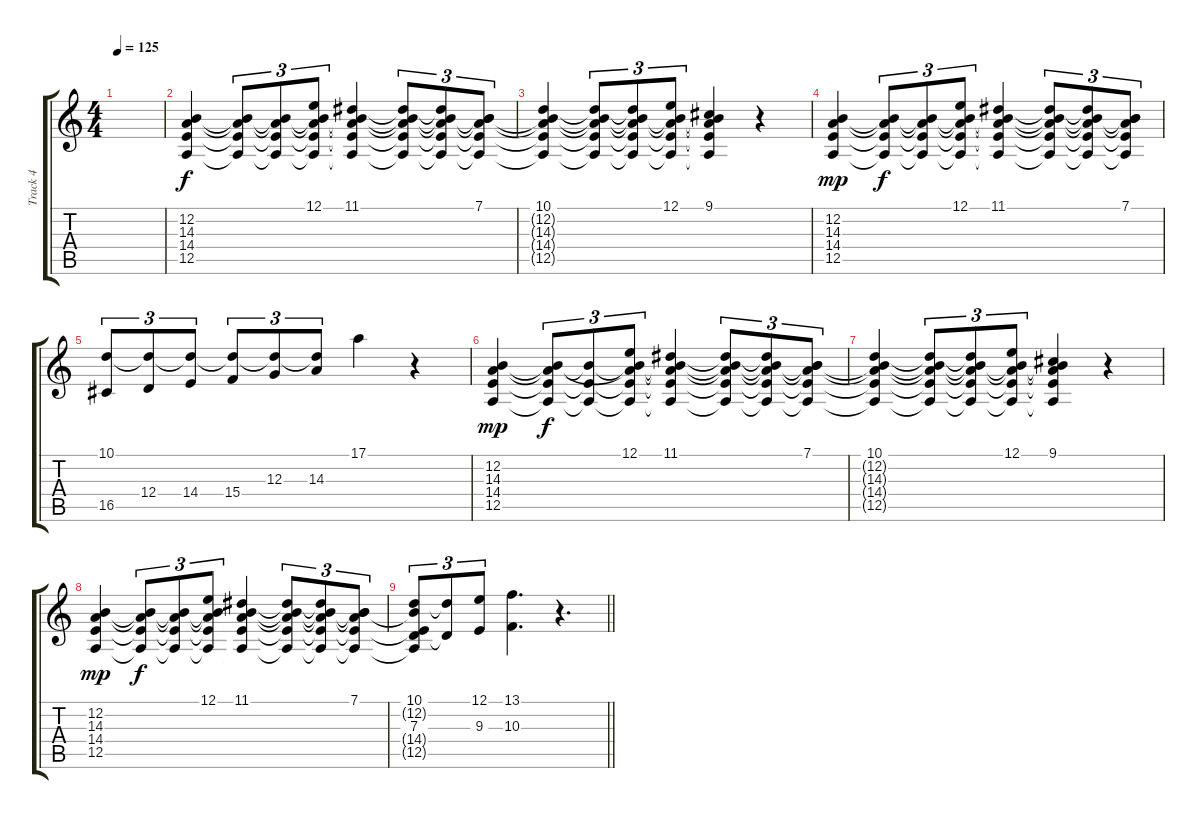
\track ("Track 4" "Track 4") {instrument stringensemble1}
\staff {score tabs}
\tuning (E4 B3 G3 D3 A2 E2) {hide}
\ts (4 4)
\tempo 125
\clef g2
\ks c
|
(12.2 14.3 14.4 12.5).4 (12.2{t} 14.3{t} 14.4{t} 12.5{t}).8{tu (3 2) dy f} (12.2{t} 14.3{t} 14.4{t} 12.5{t}).8{tu (3 2)} (12.1 12.2{t} 14.3{t} 14.4{t} 12.5{t}).8{tu (3 2)} (11.1 12.2{t} 14.3{t} 14.4{t} 12.5{t}).4 (11.1{t} 12.2{t} 14.3{t} 14.4{t} 12.5{t}).8{tu (3 2)} (11.1{t} 12.2{t} 14.3{t} 14.4{t} 12.5{t}).8{tu (3 2)} (7.1 12.2{t} 14.3{t} 14.4{t} 12.5{t}).8{tu (3 2)} |
(10.1 12.2{t} 14.3{t} 14.4{t} 12.5{t}).4 (10.1{t} 12.2{t} 14.3{t} 14.4{t} 12.5{t}).8{tu (3 2)} (10.1{t} 12.2{t} 14.3{t} 14.4{t} 12.5{t}).8{tu (3 2)} (12.1 12.2{t} 14.3{t} 14.4{t} 12.5{t}).8{tu (3 2)} (9.1 12.2{t} 14.3{t} 14.4{t} 12.5{t}).4 r.4 |
(12.2 14.3 14.4 12.5).4{dy mp} (12.2{t} 14.3{t} 14.4{t} 12.5{t}).8{tu (3 2) dy f} (12.2{t} 14.3{t} 14.4{t} 12.5{t}).8{tu (3 2)} (12.1 12.2{t} 14.3{t} 14.4{t} 12.5{t}).8{tu (3 2)} (11.1 12.2{t} 14.3{t} 14.4{t} 12.5{t}).4 (11.1{t} 12.2{t} 14.3{t} 14.4{t} 12.5{t}).8{tu (3 2)} (11.1{t} 12.2{t} 14.3{t} 14.4{t} 12.5{t}).8{tu (3 2)} (7.1 12.2{t} 14.3{t} 14.4{t} 12.5{t}).8{tu (3 2)} |
(10.1 16.5).8{tu (3 2)} (10.1{t} 12.4).8{tu (3 2)} (10.1{t} 14.4).8{tu (3 2)} (10.1{t} 15.4).8{tu (3 2)} (10.1{t} 12.3).8{tu (3 2)} (10.1{t} 14.3).8{tu (3 2)} 17.1.4 r.4 |
(12.2 14.3 14.4 12.5).4{dy mp} (12.2{t} 14.3{t} 14.4{t} 12.5{t}).8{tu (3 2) dy f} (12.2{t} 14.4{t} 12.5{t}).8{tu (3 2)} (12.1 12.2{t} 14.3{t} 14.4{t} 12.5{t}).8{tu (3 2)} (11.1 12.2{t} 14.3{t} 14.4{t} 12.5{t}).4 (11.1{t} 12.2{t} 14.3{t} 14.4{t} 12.5{t}).8{tu (3 2)} (11.1{t} 12.2{t} 14.3{t} 14.4{t} 12.5{t}).8{tu (3 2)} (7.1 12.2{t} 14.3{t} 14.4{t} 12.5{t}).8{tu (3 2)} |
(10.1 12.2{t} 14.3{t} 14.4{t} 12.5{t}).4 (10.1{t} 12.2{t} 14.3{t} 14.4{t} 12.5{t}).8{tu (3 2)} (10.1{t} 12.2{t} 14.3{t} 14.4{t} 12.5{t}).8{tu (3 2)} (12.1 12.2{t} 14.3{t} 14.4{t} 12.5{t}).8{tu (3 2)} (9.1 12.2{t} 14.3{t} 14.4{t} 12.5{t}).4 r.4 |
(12.2 14.3 14.4 12.5).4{dy mp} (12.2{t} 14.3{t} 14.4{t} 12.5{t}).8{tu (3 2) dy f} (12.2{t} 14.3{t} 14.4{t} 12.5{t}).8{tu (3 2)} (12.1 12.2{t} 14.3{t} 14.4{t} 12.5{t}).8{tu (3 2)} (11.1 12.2{t} 14.3{t} 14.4{t} 12.5{t}).4 (11.1{t} 12.2{t} 14.3{t} 14.4{t} 12.5{t}).8{tu (3 2)} (11.1{t} 12.2{t} 14.3{t} 14.4{t} 12.5{t}).8{tu (3 2)} (7.1 12.2{t} 14.3{t} 14.4{t} 12.5{t}).8{tu (3 2)} |
\barLineRight lightlight
(10.1 12.2{t} 7.3 14.4{t} 12.5{t}).8{tu (3 2)} (10.1{t} 7.3{t}).8{tu (3 2)} (12.1 9.3).8{tu (3 2)} (13.1 10.3).4{d} r.4{d}
